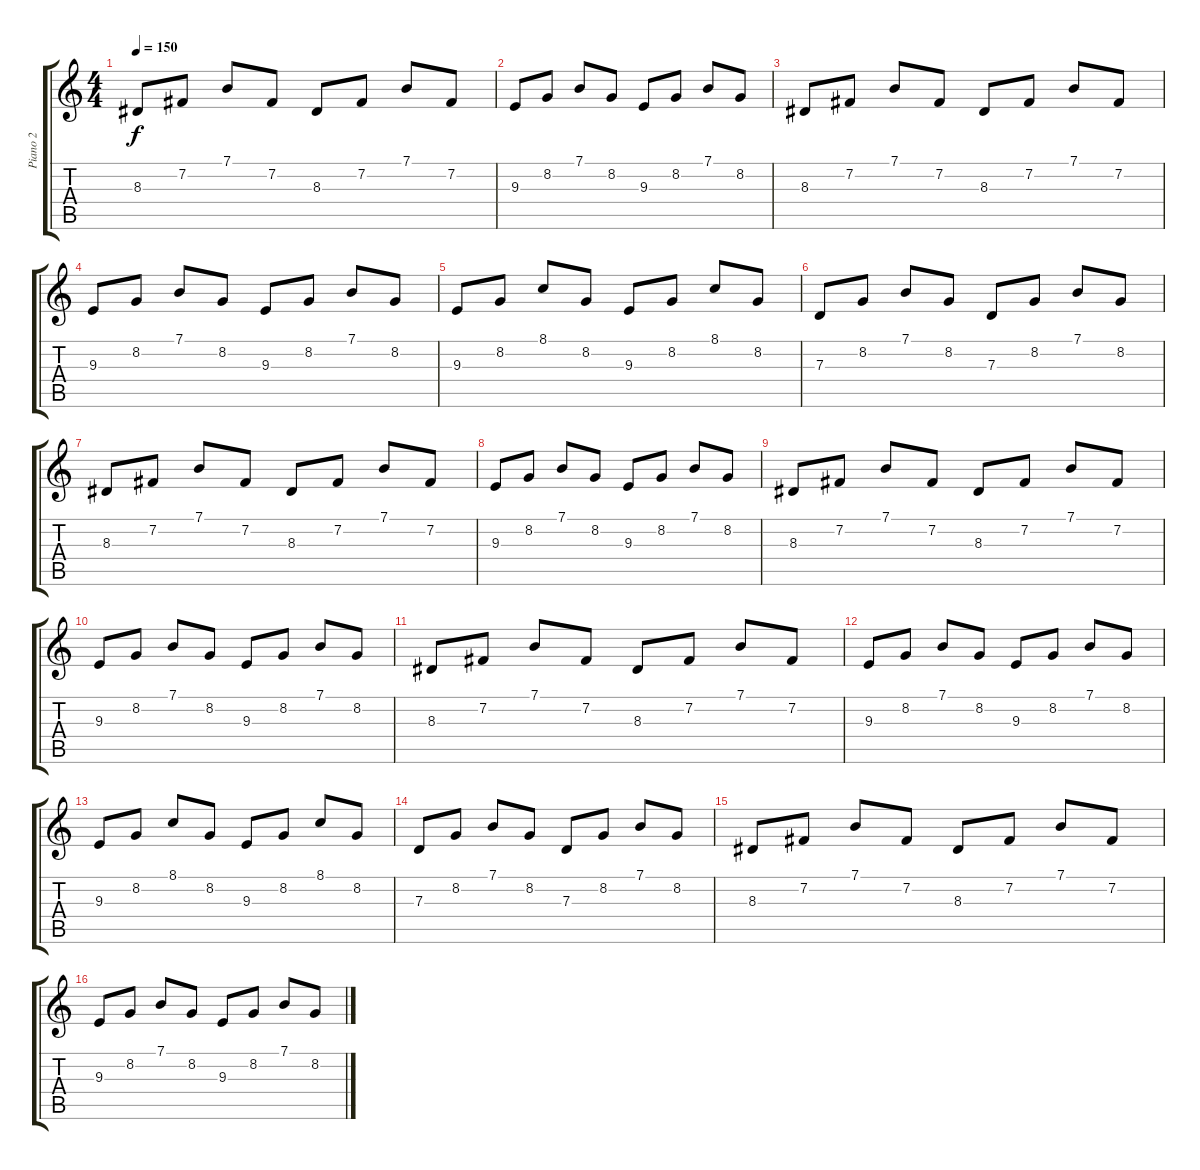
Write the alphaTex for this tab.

\track ("Piano 2" "Piano 2") {instrument drawbarorgan}
\staff {score tabs}
\tuning (E4 B3 G3 D3 A2 E2) {hide}
\ts (4 4)
\tempo 150
\clef g2
\ks c
8.3.8{dy f} 7.2.8 7.1.8 7.2.8 8.3.8 7.2.8 7.1.8 7.2.8 |
9.3.8 8.2.8 7.1.8 8.2.8 9.3.8 8.2.8 7.1.8 8.2.8 |
8.3.8 7.2.8 7.1.8 7.2.8 8.3.8 7.2.8 7.1.8 7.2.8 |
9.3.8 8.2.8 7.1.8 8.2.8 9.3.8 8.2.8 7.1.8 8.2.8 |
9.3.8 8.2.8 8.1.8 8.2.8 9.3.8 8.2.8 8.1.8 8.2.8 |
7.3.8 8.2.8 7.1.8 8.2.8 7.3.8 8.2.8 7.1.8 8.2.8 |
8.3.8 7.2.8 7.1.8 7.2.8 8.3.8 7.2.8 7.1.8 7.2.8 |
9.3.8 8.2.8 7.1.8 8.2.8 9.3.8 8.2.8 7.1.8 8.2.8 |
8.3.8 7.2.8 7.1.8 7.2.8 8.3.8 7.2.8 7.1.8 7.2.8 |
9.3.8 8.2.8 7.1.8 8.2.8 9.3.8 8.2.8 7.1.8 8.2.8 |
8.3.8 7.2.8 7.1.8 7.2.8 8.3.8 7.2.8 7.1.8 7.2.8 |
9.3.8 8.2.8 7.1.8 8.2.8 9.3.8 8.2.8 7.1.8 8.2.8 |
9.3.8 8.2.8 8.1.8 8.2.8 9.3.8 8.2.8 8.1.8 8.2.8 |
7.3.8 8.2.8 7.1.8 8.2.8 7.3.8 8.2.8 7.1.8 8.2.8 |
8.3.8 7.2.8 7.1.8 7.2.8 8.3.8 7.2.8 7.1.8 7.2.8 |
9.3.8 8.2.8 7.1.8 8.2.8 9.3.8 8.2.8 7.1.8 8.2.8
